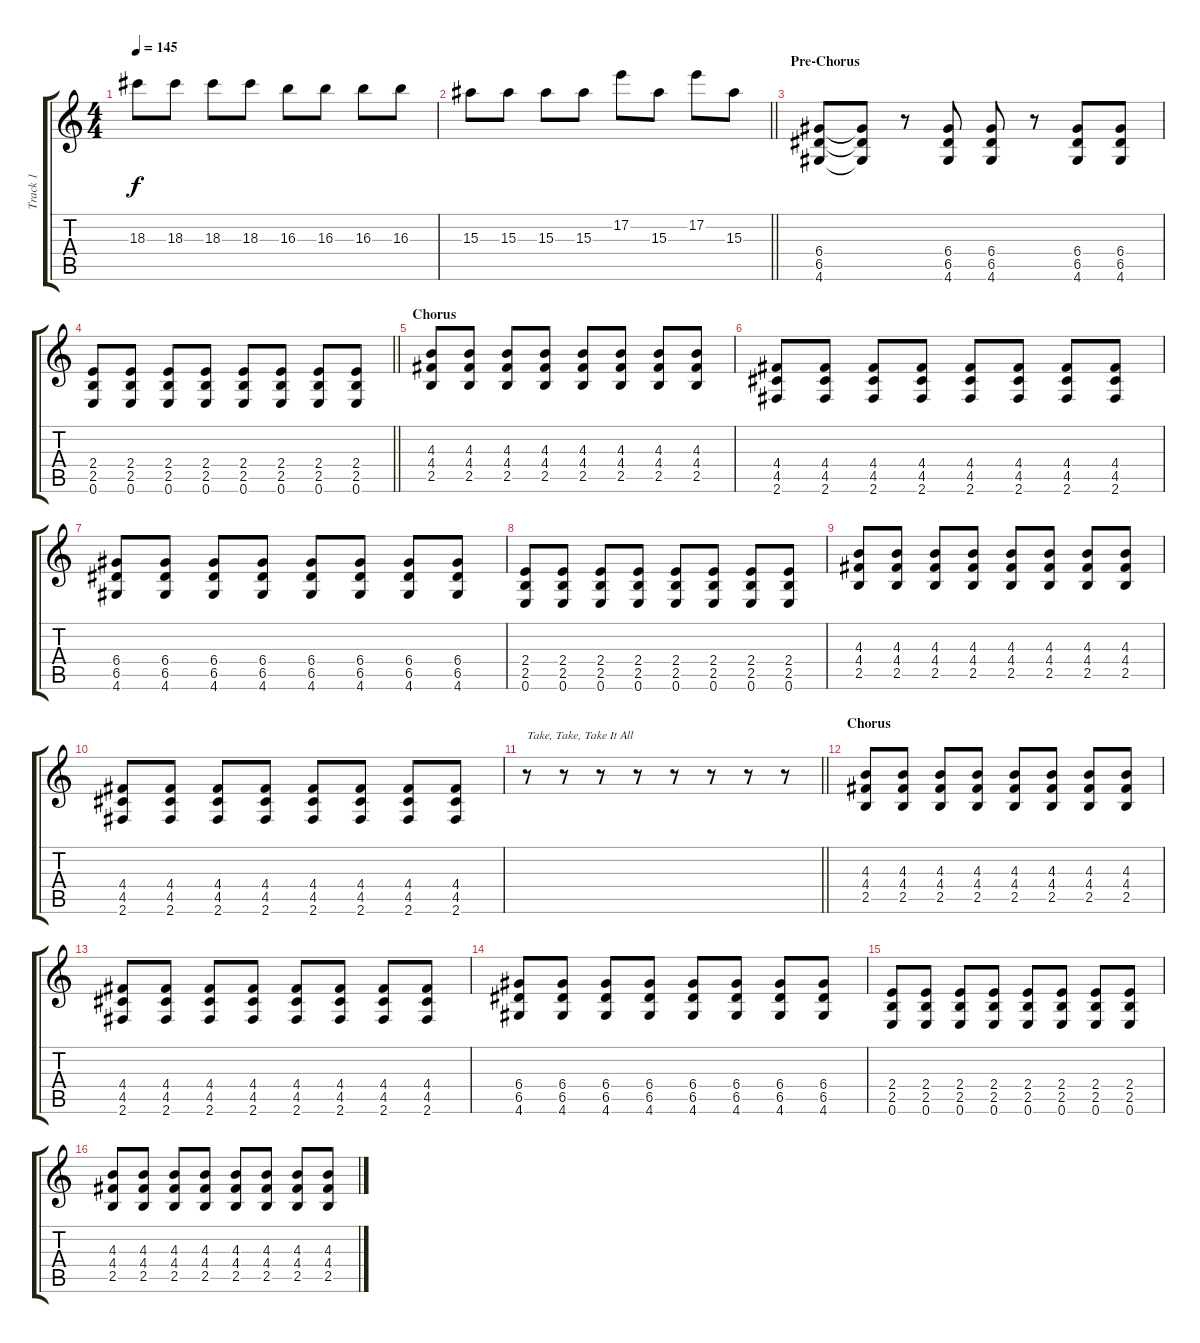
\track ("Track 1" "Track 1") {instrument distortionguitar}
\staff {score tabs}
\tuning (E4 B3 G3 D3 A2 E2) {hide}
\ts (4 4)
\tempo 145
\clef g2
\ks c
18.3.8{dy f} 18.3.8 18.3.8 18.3.8 16.3.8 16.3.8 16.3.8 16.3.8 |
\barLineRight lightlight
15.3.8 15.3.8 15.3.8 15.3.8 17.2.8 15.3.8 17.2.8 15.3.8 |
\section ("" "Pre-Chorus")
(6.4 6.5 4.6).8 (6.4{t} 6.5{t} 4.6{t}).8 r.8 (6.4 6.5 4.6).8 (6.4 6.5 4.6).8 r.8 (6.4 6.5 4.6).8 (6.4 6.5 4.6).8 |
\barLineRight lightlight
(2.4 2.5 0.6).8 (2.4 2.5 0.6).8 (2.4 2.5 0.6).8 (2.4 2.5 0.6).8 (2.4 2.5 0.6).8 (2.4 2.5 0.6).8 (2.4 2.5 0.6).8 (2.4 2.5 0.6).8 |
\section ("" "Chorus")
(4.3 4.4 2.5).8 (4.3 4.4 2.5).8 (4.3 4.4 2.5).8 (4.3 4.4 2.5).8 (4.3 4.4 2.5).8 (4.3 4.4 2.5).8 (4.3 4.4 2.5).8 (4.3 4.4 2.5).8 |
(4.4 4.5 2.6).8 (4.4 4.5 2.6).8 (4.4 4.5 2.6).8 (4.4 4.5 2.6).8 (4.4 4.5 2.6).8 (4.4 4.5 2.6).8 (4.4 4.5 2.6).8 (4.4 4.5 2.6).8 |
(6.4 6.5 4.6).8 (6.4 6.5 4.6).8 (6.4 6.5 4.6).8 (6.4 6.5 4.6).8 (6.4 6.5 4.6).8 (6.4 6.5 4.6).8 (6.4 6.5 4.6).8 (6.4 6.5 4.6).8 |
(2.4 2.5 0.6).8 (2.4 2.5 0.6).8 (2.4 2.5 0.6).8 (2.4 2.5 0.6).8 (2.4 2.5 0.6).8 (2.4 2.5 0.6).8 (2.4 2.5 0.6).8 (2.4 2.5 0.6).8 |
(4.3 4.4 2.5).8 (4.3 4.4 2.5).8 (4.3 4.4 2.5).8 (4.3 4.4 2.5).8 (4.3 4.4 2.5).8 (4.3 4.4 2.5).8 (4.3 4.4 2.5).8 (4.3 4.4 2.5).8 |
(4.4 4.5 2.6).8 (4.4 4.5 2.6).8 (4.4 4.5 2.6).8 (4.4 4.5 2.6).8 (4.4 4.5 2.6).8 (4.4 4.5 2.6).8 (4.4 4.5 2.6).8 (4.4 4.5 2.6).8 |
\barLineRight lightlight
r.8{txt "Take, Take, Take It All"} r.8 r.8 r.8 r.8 r.8 r.8 r.8 |
\section ("" "Chorus")
(4.3 4.4 2.5).8 (4.3 4.4 2.5).8 (4.3 4.4 2.5).8 (4.3 4.4 2.5).8 (4.3 4.4 2.5).8 (4.3 4.4 2.5).8 (4.3 4.4 2.5).8 (4.3 4.4 2.5).8 |
(4.4 4.5 2.6).8 (4.4 4.5 2.6).8 (4.4 4.5 2.6).8 (4.4 4.5 2.6).8 (4.4 4.5 2.6).8 (4.4 4.5 2.6).8 (4.4 4.5 2.6).8 (4.4 4.5 2.6).8 |
(6.4 6.5 4.6).8 (6.4 6.5 4.6).8 (6.4 6.5 4.6).8 (6.4 6.5 4.6).8 (6.4 6.5 4.6).8 (6.4 6.5 4.6).8 (6.4 6.5 4.6).8 (6.4 6.5 4.6).8 |
(2.4 2.5 0.6).8 (2.4 2.5 0.6).8 (2.4 2.5 0.6).8 (2.4 2.5 0.6).8 (2.4 2.5 0.6).8 (2.4 2.5 0.6).8 (2.4 2.5 0.6).8 (2.4 2.5 0.6).8 |
(4.3 4.4 2.5).8 (4.3 4.4 2.5).8 (4.3 4.4 2.5).8 (4.3 4.4 2.5).8 (4.3 4.4 2.5).8 (4.3 4.4 2.5).8 (4.3 4.4 2.5).8 (4.3 4.4 2.5).8
